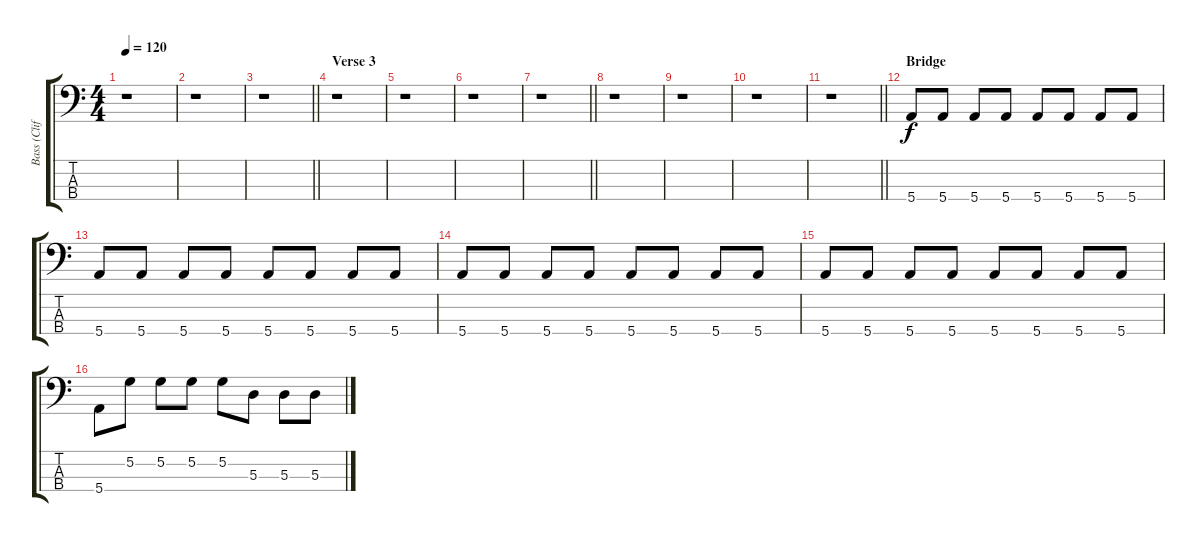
\track ("Bass (Cliff Williams)" "Bass (Clif") {instrument electricbassfinger}
\staff {score tabs}
\tuning (G2 D2 A1 E1) {hide}
\ts (4 4)
\tempo 120
\clef f4
\ks c
r.1{dy f} |
r.1 |
\barLineRight lightlight
r.1 |
\section ("" "Verse 3")
r.1 |
r.1 |
r.1 |
\barLineRight lightlight
r.1 |
r.1 |
r.1 |
r.1 |
\barLineRight lightlight
r.1 |
\section ("" "Bridge")
5.4.8 5.4.8 5.4.8 5.4.8 5.4.8 5.4.8 5.4.8 5.4.8 |
5.4.8 5.4.8 5.4.8 5.4.8 5.4.8 5.4.8 5.4.8 5.4.8 |
5.4.8 5.4.8 5.4.8 5.4.8 5.4.8 5.4.8 5.4.8 5.4.8 |
5.4.8 5.4.8 5.4.8 5.4.8 5.4.8 5.4.8 5.4.8 5.4.8 |
5.4.8 5.2.8 5.2.8 5.2.8 5.2.8 5.3.8 5.3.8 5.3.8
